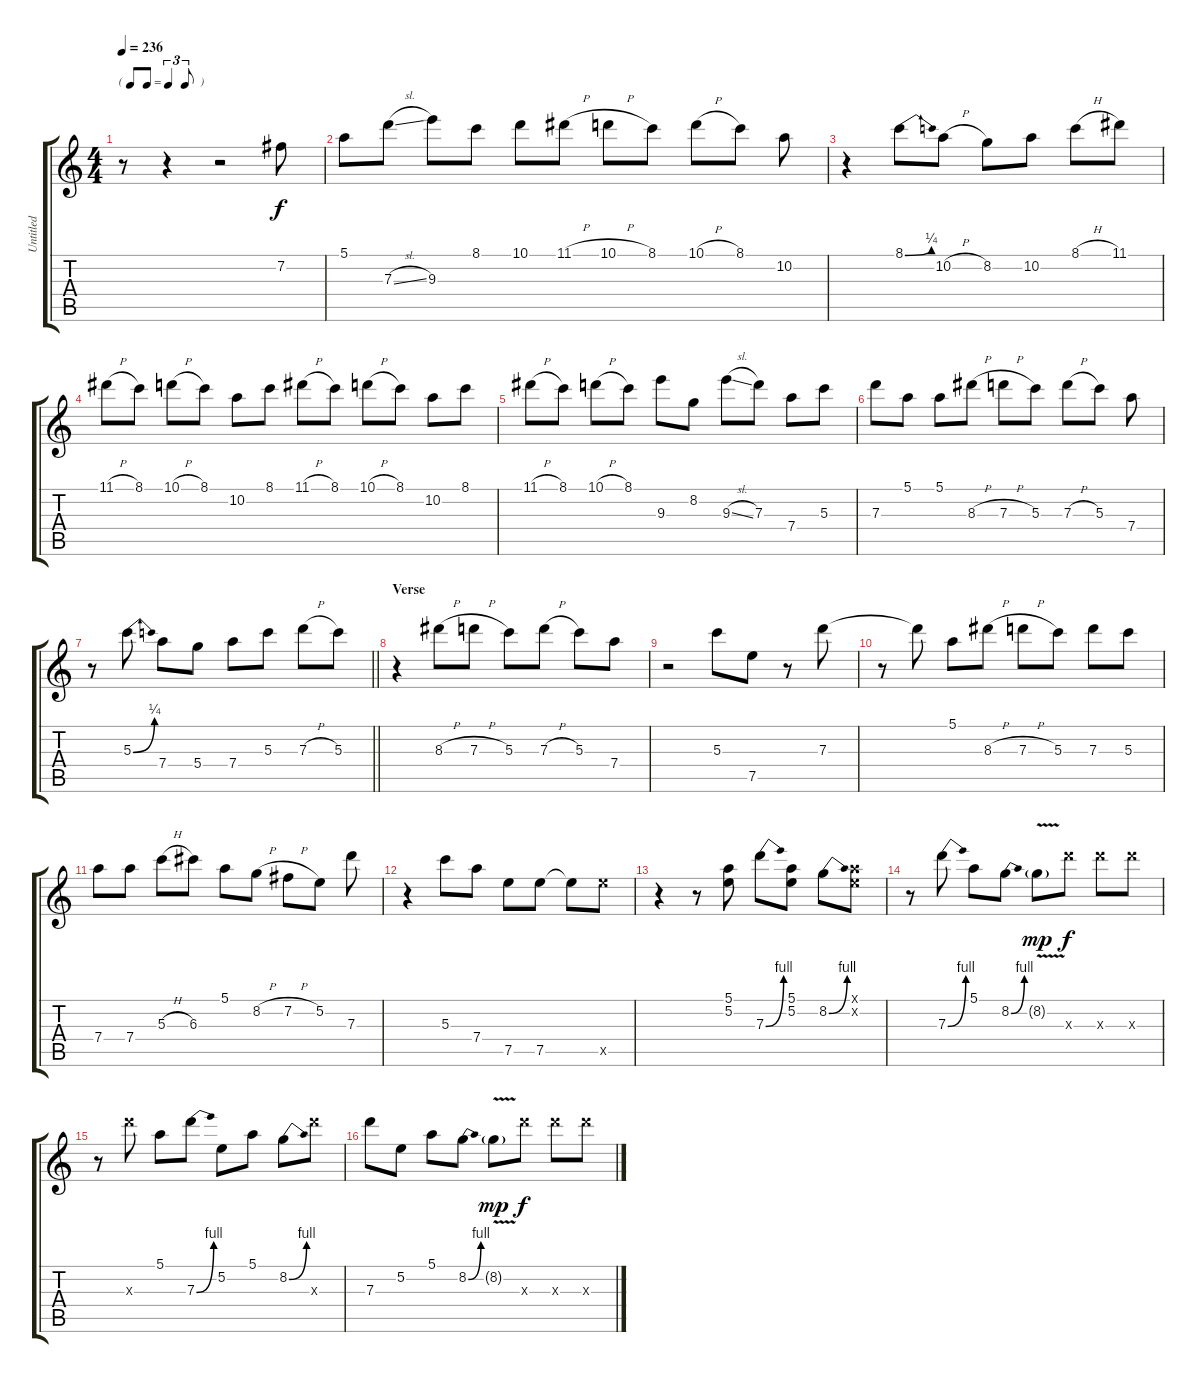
\track ("Untitled" "Untitled") {instrument distortionguitar}
\staff {score tabs}
\tuning (E4 B3 G4 D4 A3 E3) {hide}
\ts (4 4)
\tf triplet8th
\tempo 236
\clef g2
\ks c
r.8{dy f} r.4 r.2 7.2.8 |
5.1.8 7.3{sl}.8 9.3.8 8.1.8 10.1.8 11.1{h}.8 10.1{h}.8 8.1.8 10.1{h}.8 8.1.8 10.2.8 |
r.4 8.1{be (bend 0 0 60 1)}.8 10.2{h}.8 8.2.8 10.2.8 8.1{h}.8 11.1.8 |
11.1{h}.8 8.1.8 10.1{h}.8 8.1.8 10.2.8 8.1.8 11.1{h}.8 8.1.8 10.1{h}.8 8.1.8 10.2.8 8.1.8 |
11.1{h}.8 8.1.8 10.1{h}.8 8.1.8 9.3.8 8.2.8 9.3{sl}.8 7.3.8 7.4.8 5.3.8 |
7.3.8 5.1.8 5.1.8 8.3{h}.8 7.3{h}.8 5.3.8 7.3{h}.8 5.3.8 7.4.8 |
\barLineRight lightlight
r.8 5.3{be (bend 0 0 60 1)}.8 7.4.8 5.4.8 7.4.8 5.3.8 7.3{h}.8 5.3.8 |
\section ("" "Verse")
r.4 8.3{h}.8 7.3{h}.8 5.3.8 7.3{h}.8 5.3.8 7.4.8 |
r.2 5.3.8 7.5.8 r.8 7.3.8 |
r.8 7.3{t}.8 5.1.8 8.3{h}.8 7.3{h}.8 5.3.8 7.3.8 5.3.8 |
7.4.8 7.4.8 5.3{h}.8 6.3.8 5.1.8 8.2{h}.8 7.2{h}.8 5.2.8 7.3.8 |
r.4 5.3.8 7.4.8 7.5.8 7.5.8 7.5{t}.8 7.5{x}.8 |
r.4 r.8 (5.1 5.2).8 7.3{be (bend 0 0 60 4)}.8 (5.1 5.2).8 8.2{be (bend 0 0 60 4)}.8 (5.1{x} 5.2{x}).8 |
r.8 7.3{be (bend 0 0 60 4)}.8 5.1.8 8.2{be (bend 0 0 60 4)}.8 8.2{v g}.8{dy mp} 7.3{x}.8{dy f} 7.3{x}.8 7.3{x}.8 |
r.8 7.3{x}.8 5.1.8 7.3{be (bend 0 0 60 4)}.8 5.2.8 5.1.8 8.2{be (bend 0 0 60 4)}.8 7.3{x}.8 |
7.3.8 5.2.8 5.1.8 8.2{be (bend 0 0 60 4)}.8 8.2{v g}.8{dy mp} 7.3{x}.8{dy f} 7.3{x}.8 7.3{x}.8
